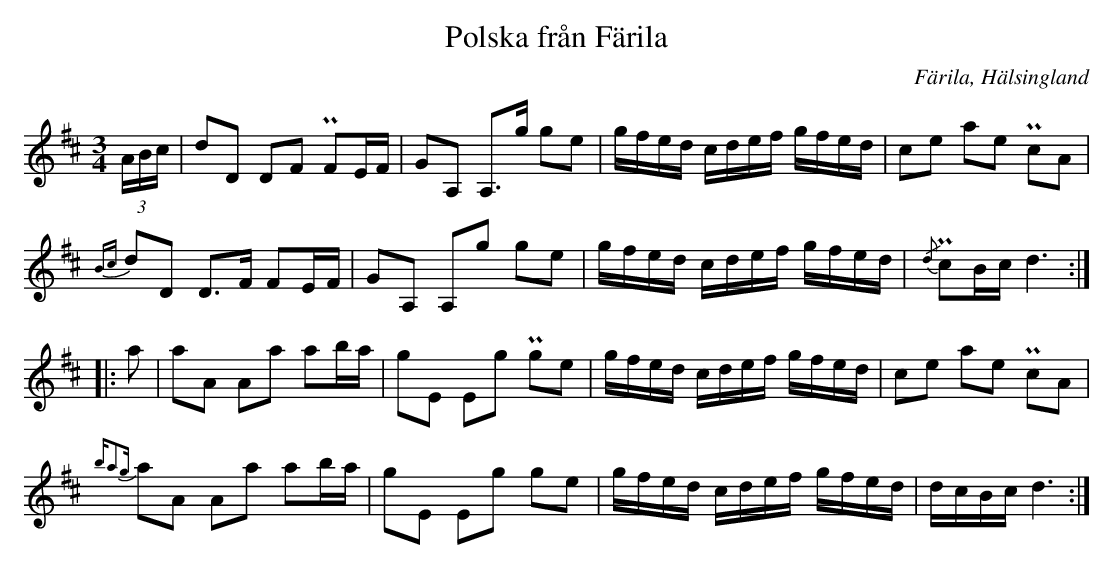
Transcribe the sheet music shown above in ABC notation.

X:1
T:Polska från Färila
O:Färila, Hälsingland
M:3/4
L:1/16
U:t=turn
K:D
(3ABc | d2D2 D2F2 PF2EF | G2A,2 A,2>g2 g2e2 | gfed cdef gfed | c2e2 a2e2 Pc2A2 |
{Bc}d2D2 D2>F2 F2EF | G2A,2 A,2g2 g2e2 | gfed cdef gfed | {/d}Pc2Bc d6 ::
a2 | a2A2 A2a2 a2ba | g2E2 E2g2 Pg2e2 | gfed cdef gfed | c2e2 a2e2 Pc2A2 |
{ba2g}a2A2 A2a2 a2ba | g2E2 E2g2 g2e2 | gfed cdef gfed | dcBc d6 :|
